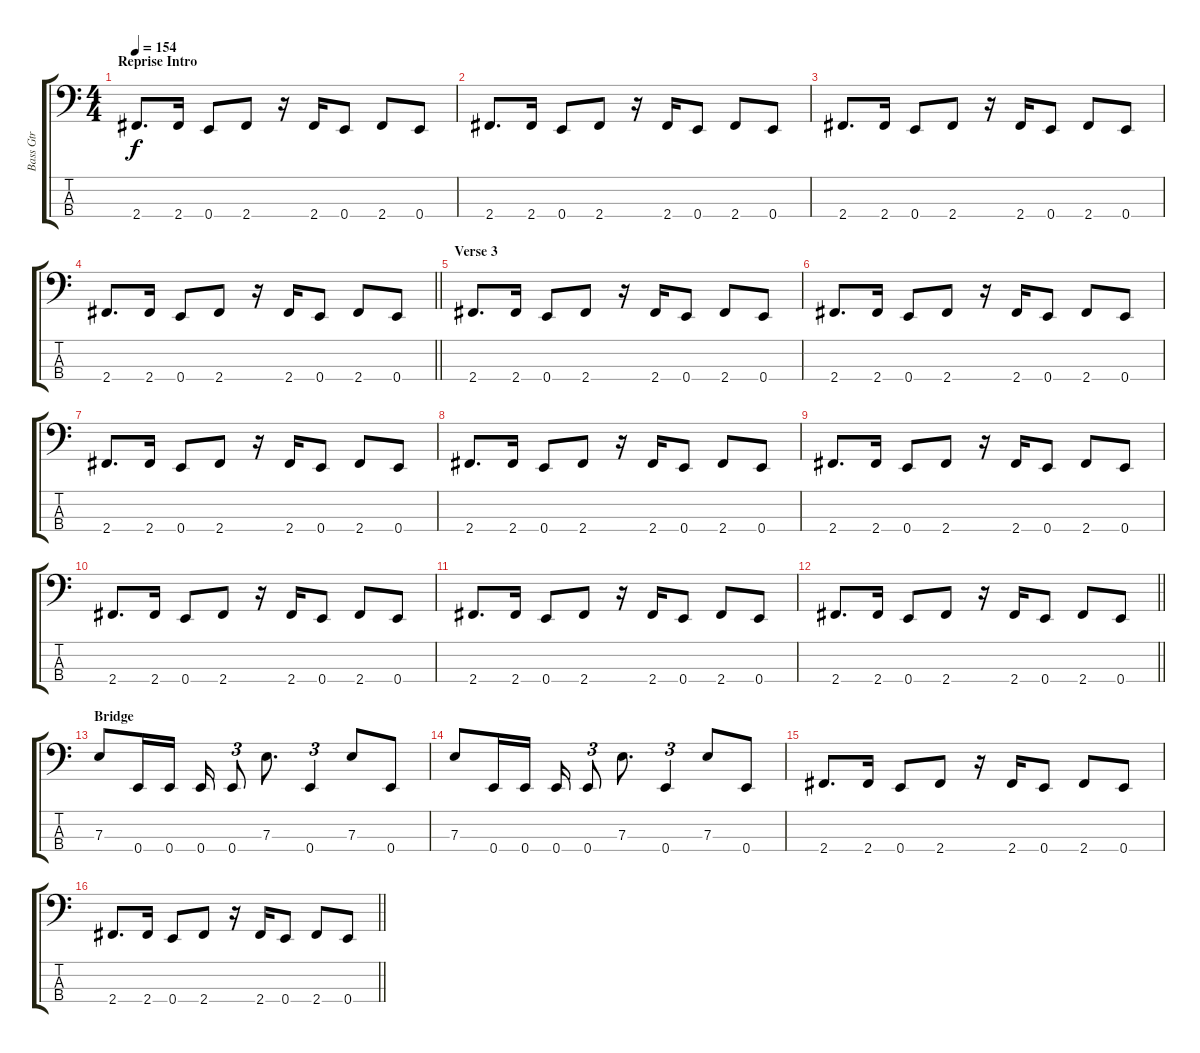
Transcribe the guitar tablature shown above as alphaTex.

\track ("Bass Gtr" "Bass Gtr") {instrument electricbasspick}
\staff {score tabs}
\tuning (G2 D2 A1 E1) {hide}
\ts (4 4)
\section ("" "Reprise Intro")
\tempo 154
\clef f4
\ks c
2.4.8{d dy f} 2.4.16 0.4.8 2.4.8 r.16 2.4.16 0.4.8 2.4.8 0.4.8 |
2.4.8{d} 2.4.16 0.4.8 2.4.8 r.16 2.4.16 0.4.8 2.4.8 0.4.8 |
2.4.8{d} 2.4.16 0.4.8 2.4.8 r.16 2.4.16 0.4.8 2.4.8 0.4.8 |
\barLineRight lightlight
2.4.8{d} 2.4.16 0.4.8 2.4.8 r.16 2.4.16 0.4.8 2.4.8 0.4.8 |
\section ("" "Verse 3")
2.4.8{d} 2.4.16 0.4.8 2.4.8 r.16 2.4.16 0.4.8 2.4.8 0.4.8 |
2.4.8{d} 2.4.16 0.4.8 2.4.8 r.16 2.4.16 0.4.8 2.4.8 0.4.8 |
2.4.8{d} 2.4.16 0.4.8 2.4.8 r.16 2.4.16 0.4.8 2.4.8 0.4.8 |
2.4.8{d} 2.4.16 0.4.8 2.4.8 r.16 2.4.16 0.4.8 2.4.8 0.4.8 |
2.4.8{d} 2.4.16 0.4.8 2.4.8 r.16 2.4.16 0.4.8 2.4.8 0.4.8 |
2.4.8{d} 2.4.16 0.4.8 2.4.8 r.16 2.4.16 0.4.8 2.4.8 0.4.8 |
2.4.8{d} 2.4.16 0.4.8 2.4.8 r.16 2.4.16 0.4.8 2.4.8 0.4.8 |
\barLineRight lightlight
2.4.8{d} 2.4.16 0.4.8 2.4.8 r.16 2.4.16 0.4.8 2.4.8 0.4.8 |
\section ("" "Bridge")
7.3.8 0.4.16 0.4.16 0.4.16 0.4.8{tu (3 2)} 7.3.8{d} 0.4.4{tu (3 2)} 7.3.8 0.4.8 |
7.3.8 0.4.16 0.4.16 0.4.16 0.4.8{tu (3 2)} 7.3.8{d} 0.4.4{tu (3 2)} 7.3.8 0.4.8 |
2.4.8{d} 2.4.16 0.4.8 2.4.8 r.16 2.4.16 0.4.8 2.4.8 0.4.8 |
\barLineRight lightlight
2.4.8{d} 2.4.16 0.4.8 2.4.8 r.16 2.4.16 0.4.8 2.4.8 0.4.8
